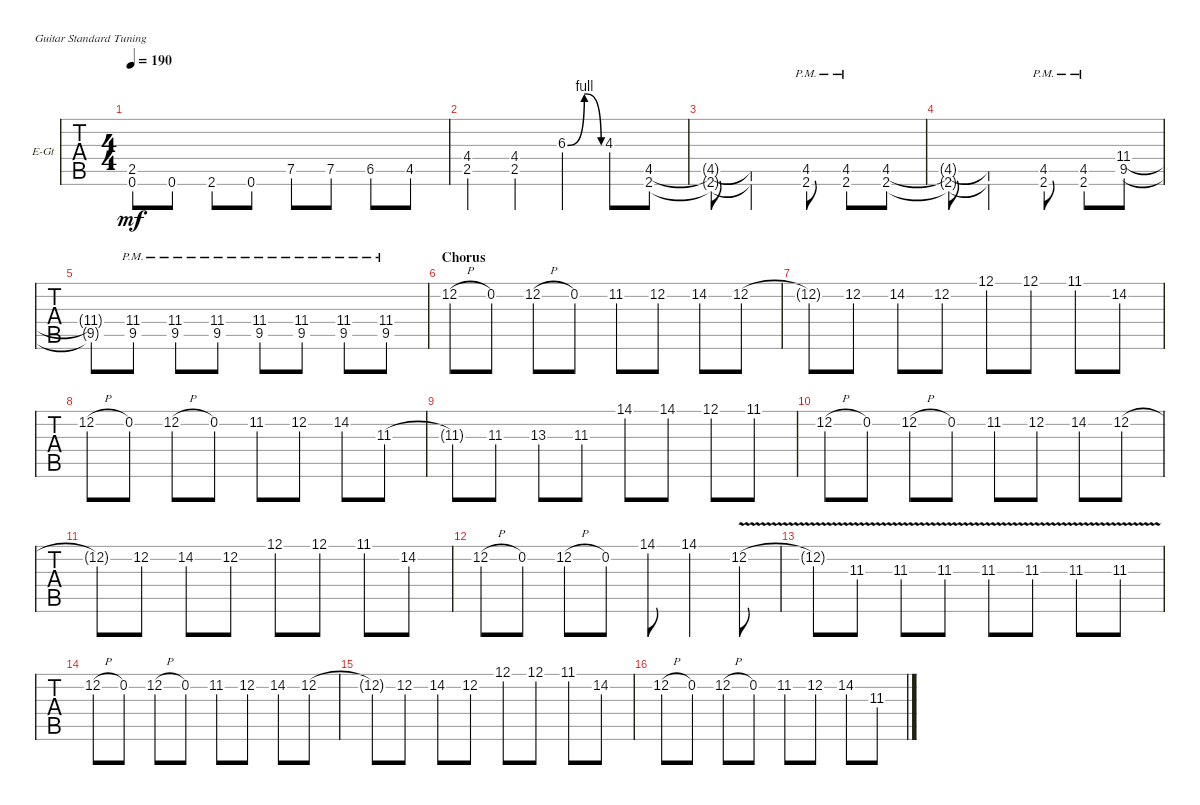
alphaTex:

\defaultSystemsLayout 4
\bracketExtendMode groupsimilarinstruments
\firstSystemTrackNameOrientation horizontal
\otherSystemsTrackNameOrientation horizontal
\track ("Matthew" "E-Gt") {instrument distortionguitar}
\staff {tabs}
\tuning (E4 B3 G3 D3 A2 E2)
\ts (4 4)
\tempo 190
\clef g2
\ks c
(0.6{t} 2.5{t}).8{dy mf} 0.6.8 2.6.8 0.6.8 7.5.8 7.5.8 6.5.8 4.5.8 |
(4.4 2.5).4 (2.5 4.4).4 6.3{be (bendrelease 0 0 10.2 4 20.4 4 30 0)}.4 4.3.8 (2.6 4.5).8 |
(2.6{t} 4.5{t}).8 (2.6{t} 4.5{t}).2 (2.6{pm} 4.5{pm}).8 (2.6{pm} 4.5{pm}).8 (2.6 4.5).8 |
(2.6{t} 4.5{t}).8 (2.6{t} 4.5{t}).2 (2.6{pm} 4.5{pm}).8 (2.6{pm} 4.5{pm}).8 (9.5 11.4).8 |
(9.5{t} 11.4{t}).8 (9.5{pm} 11.4{pm}).8 (9.5{pm} 11.4{pm}).8 (9.5{pm} 11.4{pm}).8 (9.5{pm} 11.4{pm}).8 (9.5{pm} 11.4{pm}).8 (9.5{pm} 11.4{pm}).8 (9.5{pm} 11.4{pm}).8 |
\section ("" "Chorus")
12.2{h}.8 0.2.8 12.2{h}.8 0.2.8 11.2.8 12.2.8 14.2.8 12.2.8 |
12.2{t}.8 12.2.8 14.2.8 12.2.8 12.1.8 12.1.8 11.1.8 14.2.8 |
12.2{h}.8 0.2.8 12.2{h}.8 0.2.8 11.2.8 12.2.8 14.2.8 11.3.8 |
11.3{t}.8 11.3.8 13.3.8 11.3.8 14.1.8 14.1.8 12.1.8 11.1.8 |
12.2{h}.8 0.2.8 12.2{h}.8 0.2.8 11.2.8 12.2.8 14.2.8 12.2.8 |
12.2{t}.8 12.2.8 14.2.8 12.2.8 12.1.8 12.1.8 11.1.8 14.2.8 |
12.2{h}.8 0.2.8 12.2{h}.8 0.2.8 14.1.8 14.1.4 12.2{v}.8 |
12.2{v t}.8 11.3{v}.8 11.3{v}.8 11.3{v}.8 11.3{v}.8 11.3{v}.8 11.3{v}.8 11.3{v}.8 |
12.2{h}.8 0.2.8 12.2{h}.8 0.2.8 11.2.8 12.2.8 14.2.8 12.2.8 |
12.2{t}.8 12.2.8 14.2.8 12.2.8 12.1.8 12.1.8 11.1.8 14.2.8 |
12.2{h}.8 0.2.8 12.2{h}.8 0.2.8 11.2.8 12.2.8 14.2.8 11.3.8
